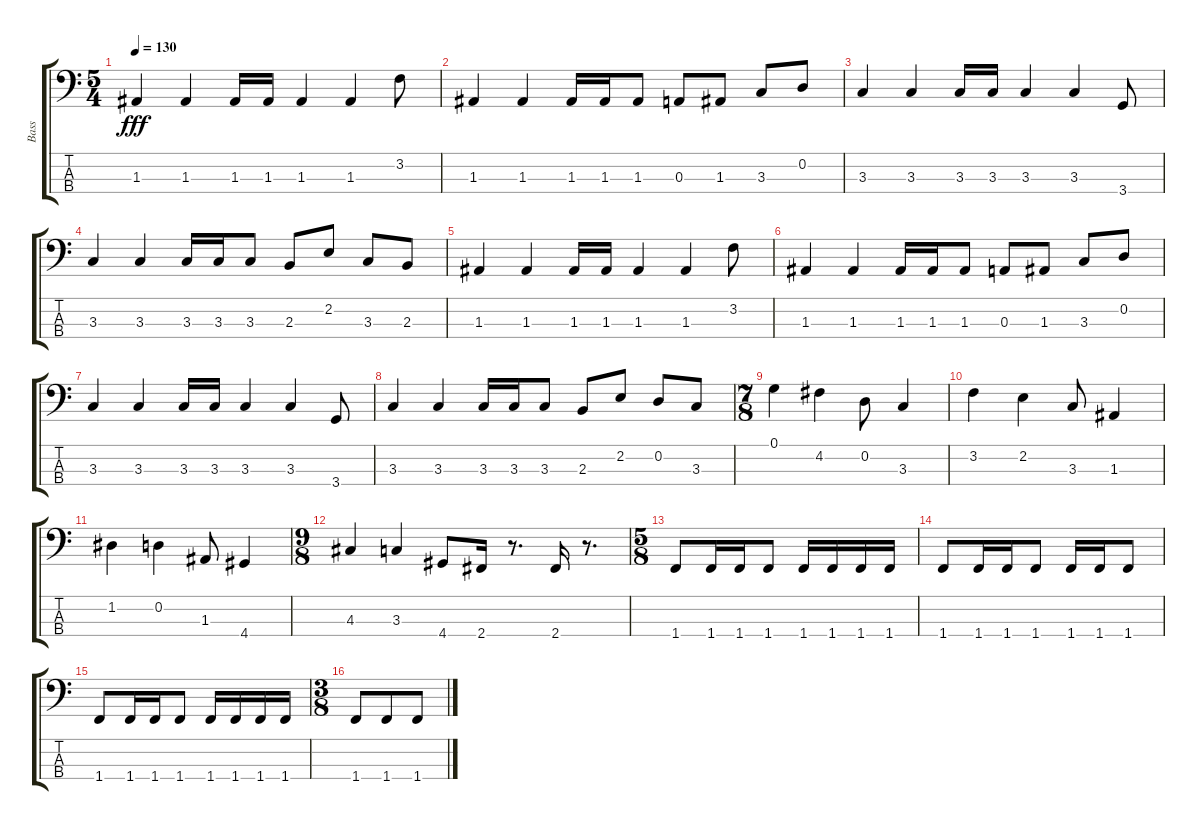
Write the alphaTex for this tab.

\track ("Bass" "Bass") {instrument electricbasspick}
\staff {score tabs}
\tuning (G2 D2 A1 E1) {hide}
\ts (5 4)
\tempo 130
\clef f4
\ks c
1.3.4{dy fff} 1.3.4 1.3.16 1.3.16 1.3.4 1.3.4 3.2.8 |
1.3.4 1.3.4 1.3.16 1.3.16 1.3.8 0.3.8 1.3.8 3.3.8 0.2.8 |
3.3.4 3.3.4 3.3.16 3.3.16 3.3.4 3.3.4 3.4.8 |
3.3.4 3.3.4 3.3.16 3.3.16 3.3.8 2.3.8 2.2.8 3.3.8 2.3.8 |
1.3.4 1.3.4 1.3.16 1.3.16 1.3.4 1.3.4 3.2.8 |
1.3.4 1.3.4 1.3.16 1.3.16 1.3.8 0.3.8 1.3.8 3.3.8 0.2.8 |
3.3.4 3.3.4 3.3.16 3.3.16 3.3.4 3.3.4 3.4.8 |
3.3.4 3.3.4 3.3.16 3.3.16 3.3.8 2.3.8 2.2.8 0.2.8 3.3.8 |
\ts (7 8)
0.1.4 4.2.4 0.2.8 3.3.4 |
3.2.4 2.2.4 3.3.8 1.3.4 |
1.2.4 0.2.4 1.3.8 4.4.4 |
\ts (9 8)
4.3.4 3.3.4 4.4.8 2.4.16 r.8{d} 2.4.16 r.8{d} |
\ts (5 8)
1.4.8 1.4.16 1.4.16 1.4.8 1.4.16 1.4.16 1.4.16 1.4.16 |
1.4.8 1.4.16 1.4.16 1.4.8 1.4.16 1.4.16 1.4.8 |
1.4.8 1.4.16 1.4.16 1.4.8 1.4.16 1.4.16 1.4.16 1.4.16 |
\ts (3 8)
1.4.8 1.4.8 1.4.8
